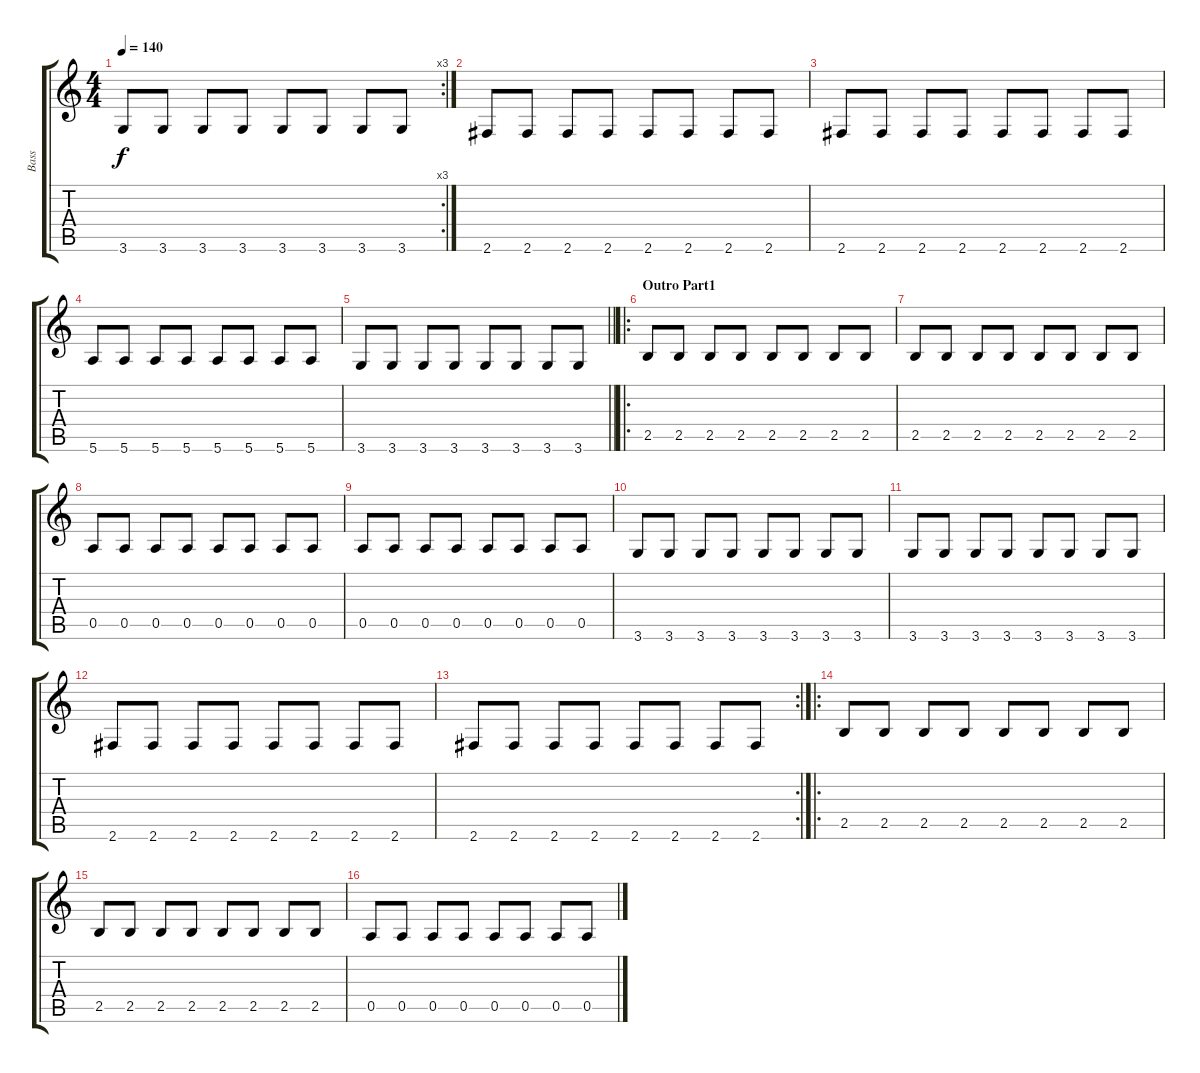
\track ("Bass" "Bass") {instrument electricbassfinger}
\staff {score tabs}
\tuning (E4 B3 G3 D3 A2 E2) {hide}
\rc 3
\ts (4 4)
\tempo 140
\clef g2
\ks c
3.6.8{dy f} 3.6.8 3.6.8 3.6.8 3.6.8 3.6.8 3.6.8 3.6.8 |
2.6.8 2.6.8 2.6.8 2.6.8 2.6.8 2.6.8 2.6.8 2.6.8 |
2.6.8 2.6.8 2.6.8 2.6.8 2.6.8 2.6.8 2.6.8 2.6.8 |
5.6.8 5.6.8 5.6.8 5.6.8 5.6.8 5.6.8 5.6.8 5.6.8 |
\barLineRight lightlight
3.6.8 3.6.8 3.6.8 3.6.8 3.6.8 3.6.8 3.6.8 3.6.8 |
\ro
\section ("" "Outro Part1")
2.5.8 2.5.8 2.5.8 2.5.8 2.5.8 2.5.8 2.5.8 2.5.8 |
2.5.8 2.5.8 2.5.8 2.5.8 2.5.8 2.5.8 2.5.8 2.5.8 |
0.5.8 0.5.8 0.5.8 0.5.8 0.5.8 0.5.8 0.5.8 0.5.8 |
0.5.8 0.5.8 0.5.8 0.5.8 0.5.8 0.5.8 0.5.8 0.5.8 |
3.6.8 3.6.8 3.6.8 3.6.8 3.6.8 3.6.8 3.6.8 3.6.8 |
3.6.8 3.6.8 3.6.8 3.6.8 3.6.8 3.6.8 3.6.8 3.6.8 |
2.6.8 2.6.8 2.6.8 2.6.8 2.6.8 2.6.8 2.6.8 2.6.8 |
\rc 2
2.6.8 2.6.8 2.6.8 2.6.8 2.6.8 2.6.8 2.6.8 2.6.8 |
\ro
2.5.8 2.5.8 2.5.8 2.5.8 2.5.8 2.5.8 2.5.8 2.5.8 |
2.5.8 2.5.8 2.5.8 2.5.8 2.5.8 2.5.8 2.5.8 2.5.8 |
0.5.8 0.5.8 0.5.8 0.5.8 0.5.8 0.5.8 0.5.8 0.5.8
